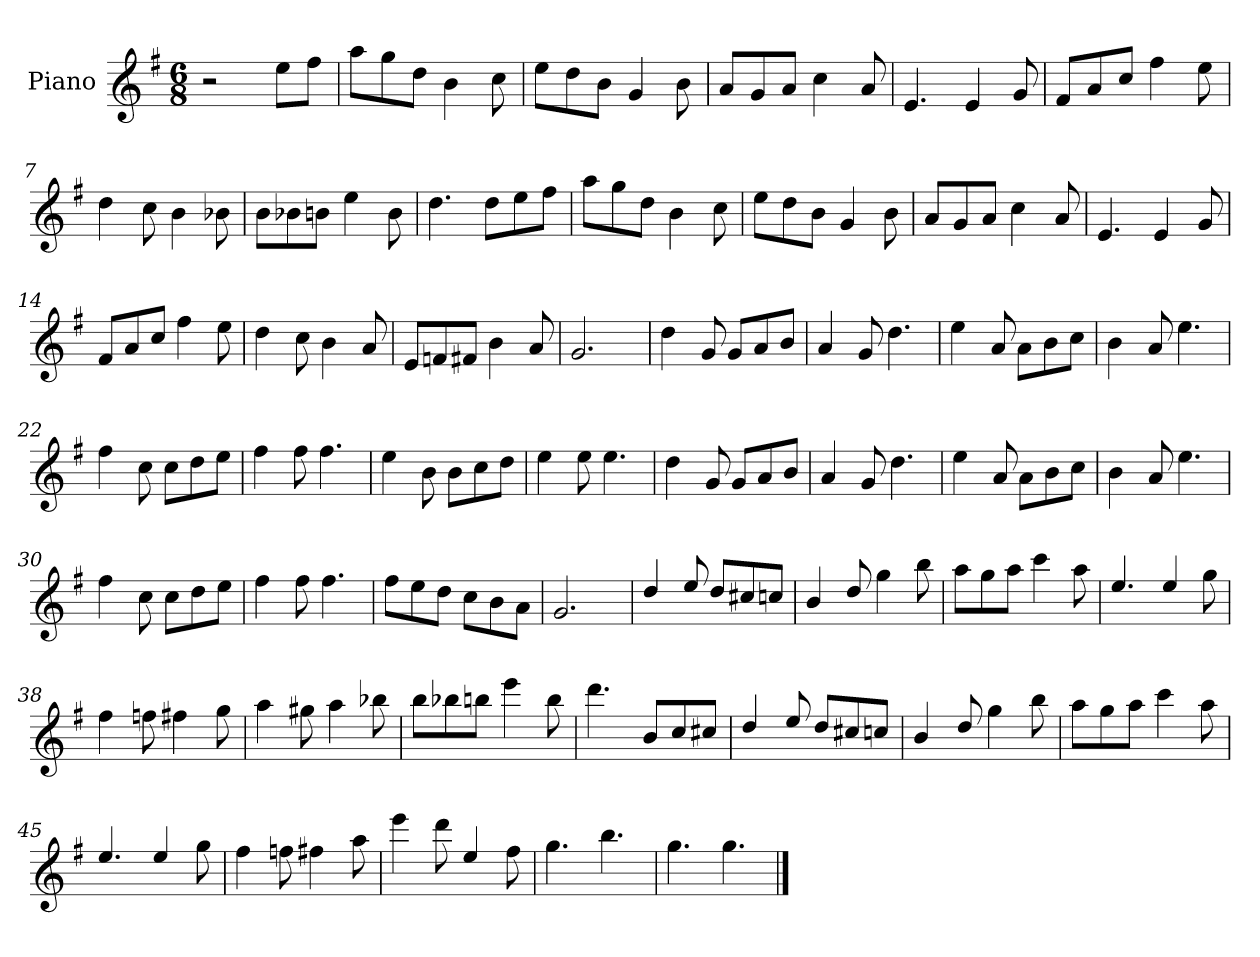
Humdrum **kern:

**kern
*part1
*staff1
*I"Piano
*I'Pno
*clefG2
*k[f#]
*M6/8
=1
2r
8ee\L
8ff#\J
=2
8aa\L
8gg\
8dd\J
4b\
8cc\
=3
8ee\L
8dd\
8b\J
4g/
8b\
=4
8a/L
8g/
8a/J
4cc\
8a/
=5
4.e/
4e/
8g/
=6
8f#/L
8a/
8cc/J
4ff#\
8ee\
=7
4dd\
8cc\
4b\
8b-X\
=8
8b\L
8b-X\
8bn\J
4ee\
8b\
=9
4.dd\
8dd\L
8ee\
8ff#\J
=10
8aa\L
8gg\
8dd\J
4b\
8cc\
=11
8ee\L
8dd\
8b\J
4g/
8b\
=12
8a/L
8g/
8a/J
4cc\
8a/
=13
4.e/
4e/
8g/
=14
8f#/L
8a/
8cc/J
4ff#\
8ee\
=15
4dd\
8cc\
4b\
8a/
=16
8e/L
8fn/
8f#X/J
4b\
8a/
=17
2.g/
=18
4dd\
8g/
8g/L
8a/
8b/J
=19
4a/
8g/
4.dd\
=20
4ee\
8a/
8a\L
8b\
8cc\J
=21
4b\
8a/
4.ee\
=22
4ff#\
8cc\
8cc\L
8dd\
8ee\J
=23
4ff#\
8ff#\
4.ff#\
=24
4ee\
8b\
8b\L
8cc\
8dd\J
=25
4ee\
8ee\
4.ee\
=26
4dd\
8g/
8g/L
8a/
8b/J
=27
4a/
8g/
4.dd\
=28
4ee\
8a/
8a\L
8b\
8cc\J
=29
4b\
8a/
4.ee\
=30
4ff#\
8cc\
8cc\L
8dd\
8ee\J
=31
4ff#\
8ff#\
4.ff#\
=32
8ff#\L
8ee\
8dd\J
8cc\L
8b\
8a\J
=33
2.g/
=34
4dd/
8ee/
8dd/L
8cc#X/
8ccn/J
=35
4b/
8dd/
4gg\
8bb\
=36
8aa\L
8gg\
8aa\J
4ccc\
8aa\
=37
4.ee/
4ee/
8gg\
=38
4ff#\
8ffn\
4ff#X\
8gg\
=39
4aa\
8gg#X\
4aa\
8bb-X\
=40
8bb\L
8bb-X\
8bbn\J
4eee\
8bb\
=41
4.ddd\
8b/L
8cc/
8cc#X/J
=42
4dd/
8ee/
8dd/L
8cc#X/
8ccn/J
=43
4b/
8dd/
4gg\
8bb\
=44
8aa\L
8gg\
8aa\J
4ccc\
8aa\
=45
4.ee/
4ee/
8gg\
=46
4ff#\
8ffn\
4ff#X\
8aa\
=47
4eee\
8ddd\
4ee/
8ff#\
=48
4.gg\
4.bb\
=49
4.gg\
4.gg\
==
*-
